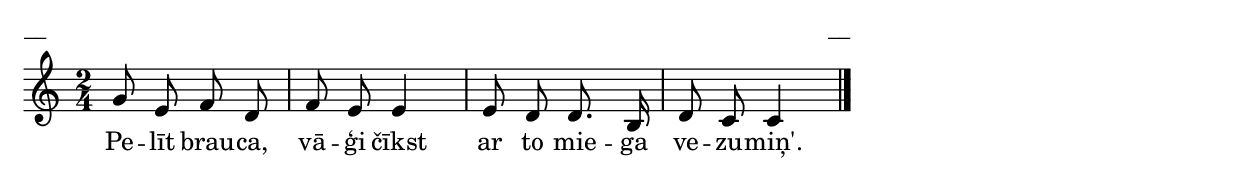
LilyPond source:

\version "2.13.16"
%\header {
%    title = "Pelīt brauca, vāģi čīkst"
%}
\paper {
line-width = 14\cm
left-margin = 0.4\cm
between-system-padding = 0.1\cm
between-system-space = 0.1\cm
}
\layout {
indent = #0
ragged-last = ##f
}

voiceA = \relative c' {
\clef "treble"
\key c \major
\time 2/4
g'8 e f d | f8 e e4 | e8 d d8. b16 | d8 c c4
\bar "|."
} 

lyricA = \lyricmode {
Pe -- līt brau -- ca, vā -- ģi čīkst 
ar to mie -- ga ve -- zu -- miņ'.  
} 

fullScore = <<
\new Staff {
<<
\new Voice = "voiceA" { \oneVoice \autoBeamOff \voiceA }
\lyricsto "voiceA" \new Lyrics \lyricA
>>
}
>>

\score {
\fullScore
\header { piece = "__" opus = "__" }
}
\markup { \with-color #(x11-color 'white) \sans \smaller "__" }
\score {
\unfoldRepeats
\fullScore
\midi {
\context { \Staff \remove "Staff_performer" }
\context { \Voice \consists "Staff_performer" }
}
}


